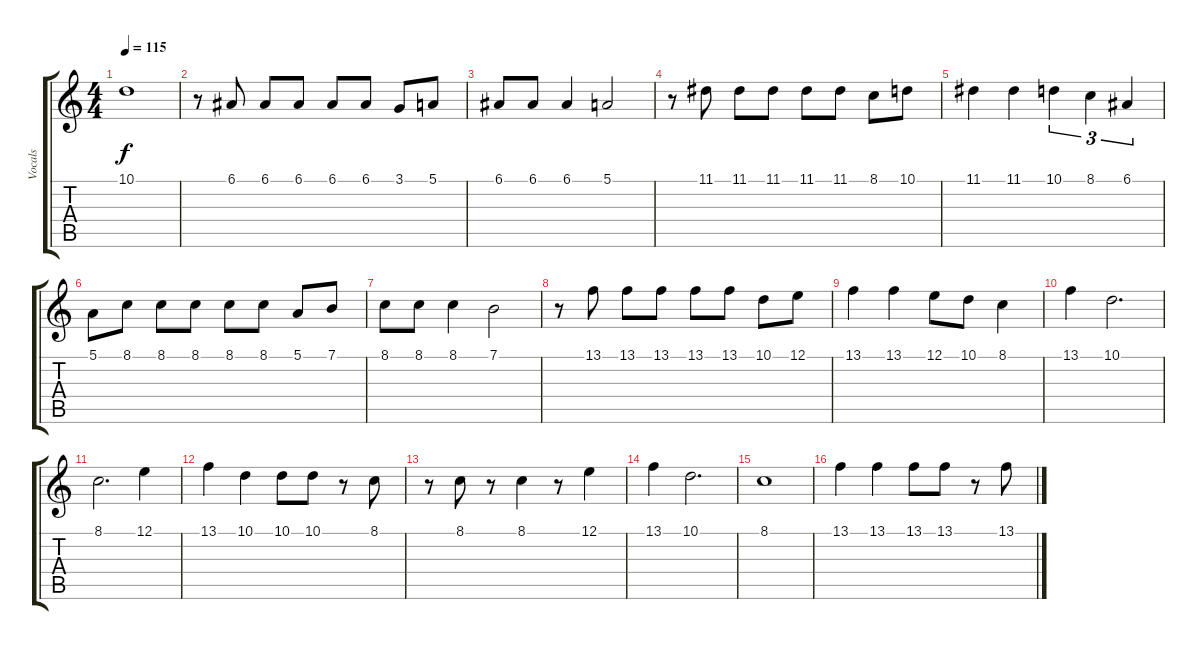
\track ("Vocals" "Vocals") {instrument tenorsax}
\staff {score tabs}
\tuning (E4 B3 G3 D3 A2 E2) {hide}
\ts (4 4)
\tempo 115
\clef g2
\ks c
10.1.1{dy f} |
r.8 6.1.8 6.1.8 6.1.8 6.1.8 6.1.8 3.1.8 5.1.8 |
6.1.8 6.1.8 6.1.4 5.1.2 |
r.8 11.1.8 11.1.8 11.1.8 11.1.8 11.1.8 8.1.8 10.1.8 |
11.1.4 11.1.4 10.1.4{tu (3 2)} 8.1.4{tu (3 2)} 6.1.4{tu (3 2)} |
5.1.8 8.1.8 8.1.8 8.1.8 8.1.8 8.1.8 5.1.8 7.1.8 |
8.1.8 8.1.8 8.1.4 7.1.2 |
r.8 13.1.8 13.1.8 13.1.8 13.1.8 13.1.8 10.1.8 12.1.8 |
13.1.4 13.1.4 12.1.8 10.1.8 8.1.4 |
13.1.4 10.1.2{d} |
8.1.2{d} 12.1.4 |
13.1.4 10.1.4 10.1.8 10.1.8 r.8 8.1.8 |
r.8 8.1.8 r.8 8.1.4 r.8 12.1.4 |
13.1.4 10.1.2{d} |
8.1.1 |
13.1.4 13.1.4 13.1.8 13.1.8 r.8 13.1.8
